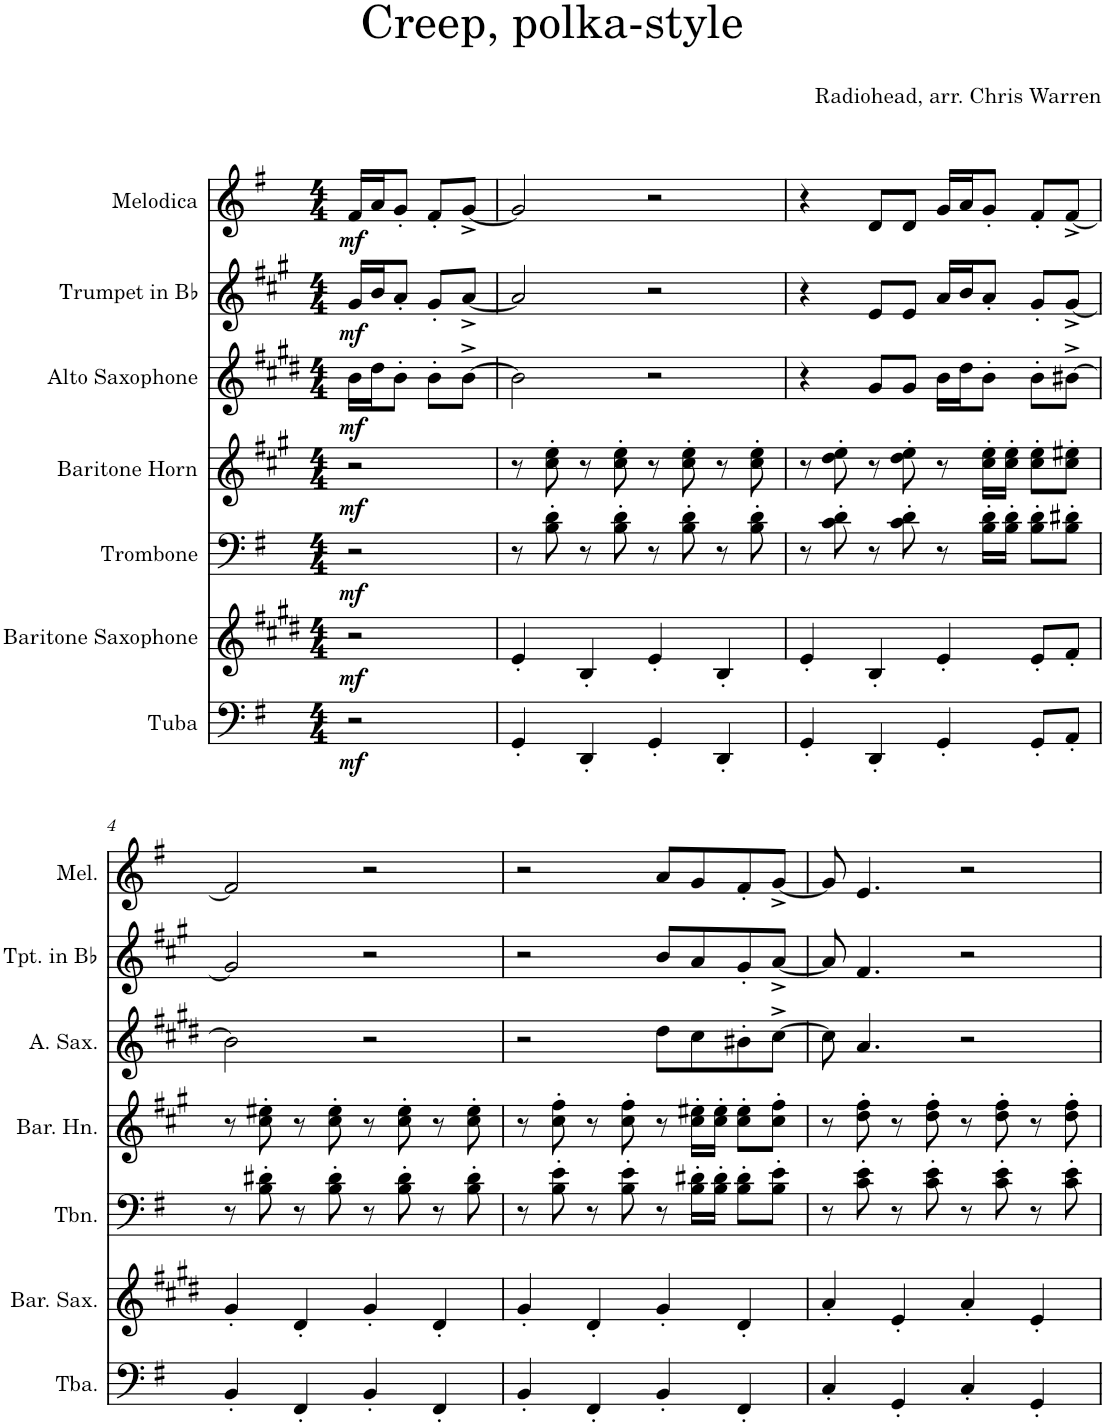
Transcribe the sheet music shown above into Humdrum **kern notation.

**kern	**dynam	**kern	**dynam	**kern	**dynam	**kern	**dynam	**kern	**dynam	**kern	**dynam	**kern	**dynam
*part7	*part7	*part6	*part6	*part5	*part5	*part4	*part4	*part3	*part3	*part2	*part2	*part1	*part1
*staff7	*staff7	*staff6	*staff6	*staff5	*staff5	*staff4	*staff4	*staff3	*staff3	*staff2	*staff2	*staff1	*staff1
*I"Tuba	*	*I"Baritone Saxophone	*	*I"Trombone	*	*I"Baritone Horn	*	*I"Alto Saxophone	*	*I"Trumpet in Bb	*	*I"Melodica	*
*I'Tba.	*	*I'Bar. Sax.	*	*I'Tbn.	*	*I'Bar. Hn.	*	*I'A. Sax.	*	*I'Tpt. in Bb	*	*I'Mel.	*
*clefF4	*	*clefG2	*	*clefF4	*	*clefG2	*	*clefG2	*	*clefG2	*	*clefG2	*
*	*	*Trd12c21	*	*	*	*Trd8c14	*	*Trd5c9	*	*Trd1c2	*	*	*
*k[f#]	*	*k[f#c#g#d#]	*	*k[f#]	*	*k[f#c#g#]	*	*k[f#c#g#d#]	*	*k[f#c#g#]	*	*k[f#]	*
*M4/4	*	*M4/4	*	*M4/4	*	*M4/4	*	*M4/4	*	*M4/4	*	*M4/4	*
=1	=1	=1	=1	=1	=1	=1	=1	=1	=1	=1	=1	=1	=1
!	!LO:DY:b	!	!LO:DY:b	!	!LO:DY:b	!	!LO:DY:b	!	!LO:DY:b	!	!LO:DY:b	!	!LO:DY:b
2r	mf	2r	mf	2r	mf	2r	mf	16b\LL	mf	16g#/LL	mf	16f#/LL	mf
.	.	.	.	.	.	.	.	16dd#\J	.	16b/J	.	16a/J	.
.	.	.	.	.	.	.	.	8b'\J	.	8a'/J	.	8g'/J	.
.	.	.	.	.	.	.	.	8b'\L	.	8g#'/L	.	8f#'/L	.
.	.	.	.	.	.	.	.	[8b^\J	.	[8a^/J	.	[8g^/J	.
=2	=2	=2	=2	=2	=2	=2	=2	=2	=2	=2	=2	=2	=2
4GG'/	.	4e'/	.	8r	.	8r	.	2b\]	.	2a/]	.	2g/]	.
.	.	.	.	8B\' 8d\'	.	8cc#\' 8ee\'	.	.	.	.	.	.	.
4DD'/	.	4B'/	.	8r	.	8r	.	.	.	.	.	.	.
.	.	.	.	8B\' 8d\'	.	8cc#\' 8ee\'	.	.	.	.	.	.	.
4GG'/	.	4e'/	.	8r	.	8r	.	2r	.	2r	.	2r	.
.	.	.	.	8B\' 8d\'	.	8cc#\' 8ee\'	.	.	.	.	.	.	.
4DD'/	.	4B'/	.	8r	.	8r	.	.	.	.	.	.	.
.	.	.	.	8B\' 8d\'	.	8cc#\' 8ee\'	.	.	.	.	.	.	.
=3	=3	=3	=3	=3	=3	=3	=3	=3	=3	=3	=3	=3	=3
4GG'/	.	4e'/	.	8r	.	8r	.	4r	.	4r	.	4r	.
.	.	.	.	8c\' 8d\'	.	8dd\' 8ee\'	.	.	.	.	.	.	.
4DD'/	.	4B'/	.	8r	.	8r	.	8g#/L	.	8e/L	.	8d/L	.
.	.	.	.	8c\' 8d\'	.	8dd\' 8ee\'	.	8g#/J	.	8e/J	.	8d/J	.
4GG'/	.	4e'/	.	8r	.	8r	.	16b\LL	.	16a/LL	.	16g/LL	.
.	.	.	.	.	.	.	.	16dd#\J	.	16b/J	.	16a/J	.
.	.	.	.	16B\' 16d\'LL	.	16cc#\' 16ee\'LL	.	8b'\J	.	8a'/J	.	8g'/J	.
.	.	.	.	16B\' 16d\'JJ	.	16cc#\' 16ee\'JJ	.	.	.	.	.	.	.
8GG'/L	.	8e'/L	.	8B\' 8d\'L	.	8cc#\' 8ee\'L	.	8b'\L	.	8g#'/L	.	8f#'/L	.
8AA'/J	.	8f#'/J	.	8B\' 8d#X\'J	.	8cc#\' 8ee#X\'J	.	[8b#X^\J	.	[8g#^/J	.	[8f#^/J	.
!!LO:LB:g=z
=4	=4	=4	=4	=4	=4	=4	=4	=4	=4	=4	=4	=4	=4
4BB'/	.	4g#'/	.	8r	.	8r	.	2b#\]	.	2g#/]	.	2f#/]	.
.	.	.	.	8B\' 8d#X\'	.	8cc#\' 8ee#X\'	.	.	.	.	.	.	.
4FF#'/	.	4d#'/	.	8r	.	8r	.	.	.	.	.	.	.
.	.	.	.	8B\' 8d#\'	.	8cc#\' 8ee#\'	.	.	.	.	.	.	.
4BB'/	.	4g#'/	.	8r	.	8r	.	2r	.	2r	.	2r	.
.	.	.	.	8B\' 8d#\'	.	8cc#\' 8ee#\'	.	.	.	.	.	.	.
4FF#'/	.	4d#'/	.	8r	.	8r	.	.	.	.	.	.	.
.	.	.	.	8B\' 8d#\'	.	8cc#\' 8ee#\'	.	.	.	.	.	.	.
=5	=5	=5	=5	=5	=5	=5	=5	=5	=5	=5	=5	=5	=5
4BB'/	.	4g#'/	.	8r	.	8r	.	2r	.	2r	.	2r	.
.	.	.	.	8B\' 8e\'	.	8cc#\' 8ff#\'	.	.	.	.	.	.	.
4FF#'/	.	4d#'/	.	8r	.	8r	.	.	.	.	.	.	.
.	.	.	.	8B\' 8e\'	.	8cc#\' 8ff#\'	.	.	.	.	.	.	.
4BB'/	.	4g#'/	.	8r	.	8r	.	8dd#\L	.	8b/L	.	8a/L	.
.	.	.	.	16B\' 16d#X\'LL	.	16cc#\' 16ee#X\'LL	.	8cc#\	.	8a/	.	8g/	.
.	.	.	.	16B\' 16d#\'JJ	.	16cc#\' 16ee#\'JJ	.	.	.	.	.	.	.
4FF#'/	.	4d#'/	.	8B\' 8d#\'L	.	8cc#\' 8ee#\'L	.	8b#X'\	.	8g#'/	.	8f#'/	.
.	.	.	.	8B\' 8e\'J	.	8cc#\' 8ff#\'J	.	[8cc#^\J	.	[8a^/J	.	[8g^/J	.
=6	=6	=6	=6	=6	=6	=6	=6	=6	=6	=6	=6	=6	=6
4C'/	.	4a'/	.	8r	.	8r	.	8cc#\]	.	8a/]	.	8g/]	.
.	.	.	.	8c\' 8e\'	.	8dd\' 8ff#\'	.	4.a/	.	4.f#/	.	4.e/	.
4GG'/	.	4e'/	.	8r	.	8r	.	.	.	.	.	.	.
.	.	.	.	8c\' 8e\'	.	8dd\' 8ff#\'	.	.	.	.	.	.	.
4C'/	.	4a'/	.	8r	.	8r	.	2r	.	2r	.	2r	.
.	.	.	.	8c\' 8e\'	.	8dd\' 8ff#\'	.	.	.	.	.	.	.
4GG'/	.	4e'/	.	8r	.	8r	.	.	.	.	.	.	.
.	.	.	.	8c\' 8e\'	.	8dd\' 8ff#\'	.	.	.	.	.	.	.
=	=	=	=	=	=	=	=	=	=	=	=	=	=
*-	*-	*-	*-	*-	*-	*-	*-	*-	*-	*-	*-	*-	*-
